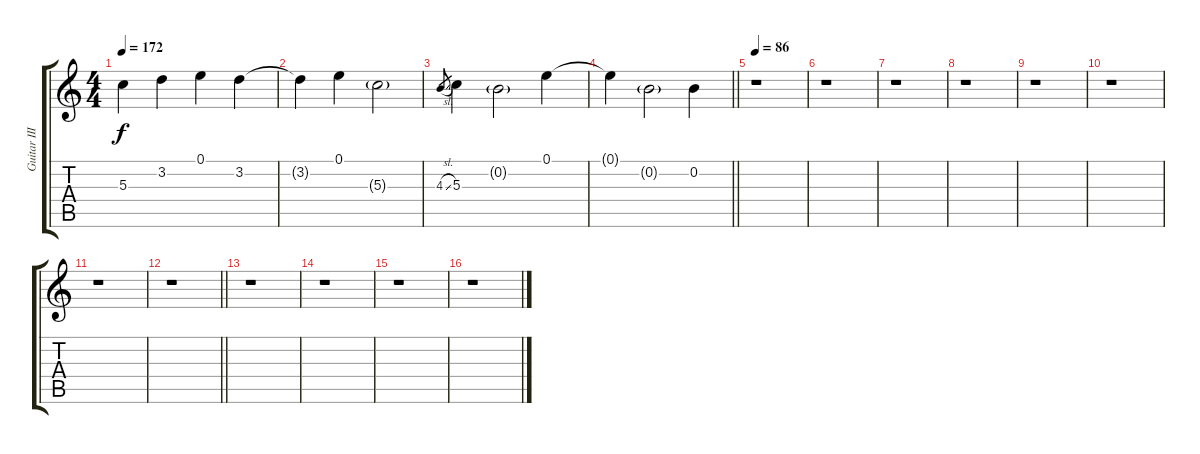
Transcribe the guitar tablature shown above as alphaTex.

\track ("Guitar III" "Guitar III") {instrument electricguitarjazz}
\staff {score tabs}
\tuning (E4 B3 G3 D3 A2 E2) {hide}
\ts (4 4)
\tempo 172
\clef g2
\ks c
5.3.4{dy f} 3.2.4 0.1.4 3.2.4 |
3.2{t}.4 0.1.4 5.3{g}.2 |
4.3{sl}.8{gr} 5.3.4 0.2{g}.2 0.1.4 |
\barLineRight lightlight
0.1{t}.4 0.2{g}.2 0.2.4 |
\tempo 86
r.1 |
r.1 |
r.1 |
r.1 |
r.1 |
r.1 |
r.1 |
\barLineRight lightlight
r.1 |
r.1 |
r.1 |
r.1 |
r.1
